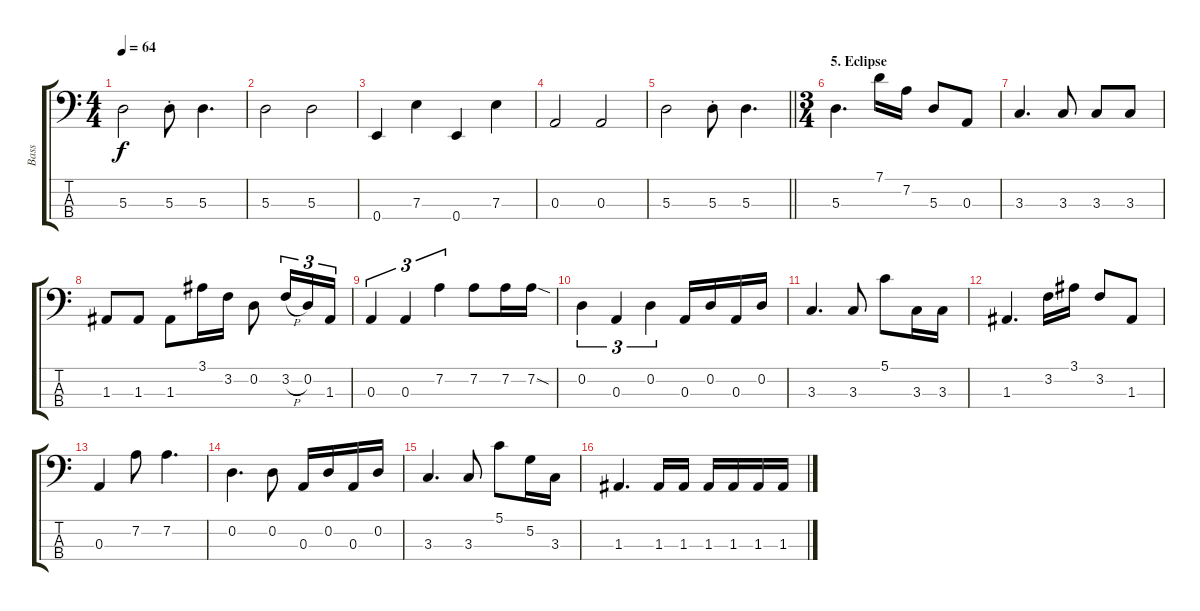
\track ("Bass" "Bass") {instrument electricbassfinger}
\staff {score tabs}
\tuning (G2 D2 A1 E1) {hide}
\ts (4 4)
\tempo 64
\clef f4
\ks c
5.3.2{dy f} 5.3{st}.8 5.3.4{d} |
5.3.2 5.3.2 |
0.4.4 7.3.4 0.4.4 7.3.4 |
0.3.2 0.3.2 |
\barLineRight lightlight
5.3.2 5.3{st}.8 5.3.4{d} |
\ts (3 4)
\section ("" "5. Eclipse")
5.3.4{d} 7.1.16 7.2.16 5.3.8 0.3.8 |
3.3.4{d} 3.3.8 3.3.8 3.3.8 |
1.3.8 1.3.8 1.3.8 3.1.16 3.2.16 0.2.8 3.2{h}.16{tu (3 2)} 0.2.16{tu (3 2)} 1.3.16{tu (3 2)} |
0.3.4{tu (3 2)} 0.3.4{tu (3 2)} 7.2.4{tu (3 2)} 7.2.8 7.2.16 7.2{sod}.16 |
0.2.4{tu (3 2)} 0.3.4{tu (3 2)} 0.2.4{tu (3 2)} 0.3.16 0.2.16 0.3.16 0.2.16 |
3.3.4{d} 3.3.8 5.1.8 3.3.16 3.3.16 |
1.3.4{d} 3.2.16 3.1.16 3.2.8 1.3.8 |
0.3.4 7.2.8 7.2.4{d} |
0.2.4{d} 0.2.8 0.3.16 0.2.16 0.3.16 0.2.16 |
3.3.4{d} 3.3.8 5.1.8 5.2.16 3.3.16 |
1.3.4{d} 1.3.16 1.3.16 1.3.16 1.3.16 1.3.16 1.3.16
